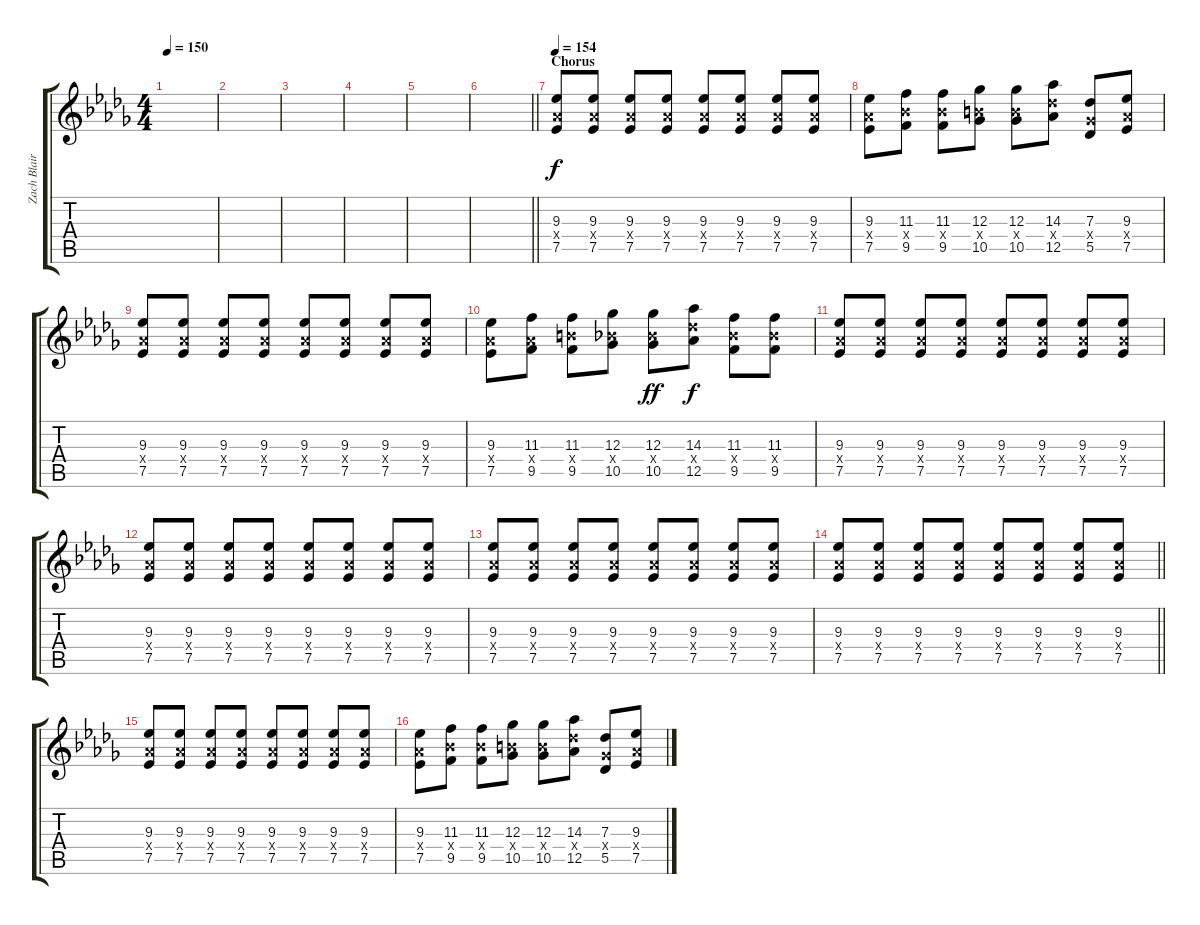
\track ("Zach Blair - Guitar Two" "Zach Blair") {instrument distortionguitar}
\staff {score tabs}
\tuning (Eb4 Bb3 Gb3 Db3 Ab2 Eb2) {hide}
\ts (4 4)
\tempo 150
\clef g2
\ks db
|
|
|
|
|
\barLineRight lightlight
|
\section ("" "Chorus")
\tempo 154
(9.3 7.4{x} 7.5).8{volume 5 balance 0} (9.3 7.4{x} 7.5).8 (9.3 7.4{x} 7.5).8 (9.3 7.4{x} 7.5).8 (9.3 7.4{x} 7.5).8 (9.3 7.4{x} 7.5).8 (9.3 7.4{x} 7.5).8 (9.3 7.4{x} 7.5).8 |
(9.3 7.4{x} 7.5).8 (11.3 9.4{x} 9.5).8 (11.3 9.4{x} 9.5).8 (12.3 10.4{x} 10.5).8 (12.3 10.4{x} 10.5).8 (14.3 12.4{x} 12.5).8 (7.3 5.4{x} 5.5).8 (9.3 7.4{x} 7.5).8 |
(9.3 7.4{x} 7.5).8 (9.3 7.4{x} 7.5).8 (9.3 7.4{x} 7.5).8 (9.3 7.4{x} 7.5).8 (9.3 7.4{x} 7.5).8 (9.3 7.4{x} 7.5).8 (9.3 7.4{x} 7.5).8 (9.3 7.4{x} 7.5).8 |
(9.3 7.4{x} 7.5).8 (11.3 7.4{x} 9.5).8 (11.3 10.4{x} 9.5).8 (12.3 9.4{x} 10.5).8 (12.3 9.4{x} 10.5).8{dy ff} (14.3 12.4{x} 12.5).8{dy f} (11.3 9.4{x} 9.5).8 (11.3 9.4{x} 9.5).8 |
(9.3 7.4{x} 7.5).8 (9.3 7.4{x} 7.5).8 (9.3 7.4{x} 7.5).8 (9.3 7.4{x} 7.5).8 (9.3 7.4{x} 7.5).8 (9.3 7.4{x} 7.5).8 (9.3 7.4{x} 7.5).8 (9.3 7.4{x} 7.5).8 |
(9.3 7.4{x} 7.5).8 (9.3 7.4{x} 7.5).8 (9.3 7.4{x} 7.5).8 (9.3 7.4{x} 7.5).8 (9.3 7.4{x} 7.5).8 (9.3 7.4{x} 7.5).8 (9.3 7.4{x} 7.5).8 (9.3 7.4{x} 7.5).8 |
(9.3 7.4{x} 7.5).8 (9.3 7.4{x} 7.5).8 (9.3 7.4{x} 7.5).8 (9.3 7.4{x} 7.5).8 (9.3 7.4{x} 7.5).8 (9.3 7.4{x} 7.5).8 (9.3 7.4{x} 7.5).8 (9.3 7.4{x} 7.5).8 |
\barLineRight lightlight
(9.3 7.4{x} 7.5).8 (9.3 7.4{x} 7.5).8 (9.3 7.4{x} 7.5).8 (9.3 7.4{x} 7.5).8 (9.3 7.4{x} 7.5).8 (9.3 7.4{x} 7.5).8 (9.3 7.4{x} 7.5).8 (9.3 7.4{x} 7.5).8 |
(9.3 7.4{x} 7.5).8 (9.3 7.4{x} 7.5).8 (9.3 7.4{x} 7.5).8 (9.3 7.4{x} 7.5).8 (9.3 7.4{x} 7.5).8 (9.3 7.4{x} 7.5).8 (9.3 7.4{x} 7.5).8 (9.3 7.4{x} 7.5).8 |
(9.3 7.4{x} 7.5).8 (11.3 9.4{x} 9.5).8 (11.3 9.4{x} 9.5).8 (12.3 10.4{x} 10.5).8 (12.3 10.4{x} 10.5).8 (14.3 12.4{x} 12.5).8 (7.3 5.4{x} 5.5).8 (9.3 7.4{x} 7.5).8
